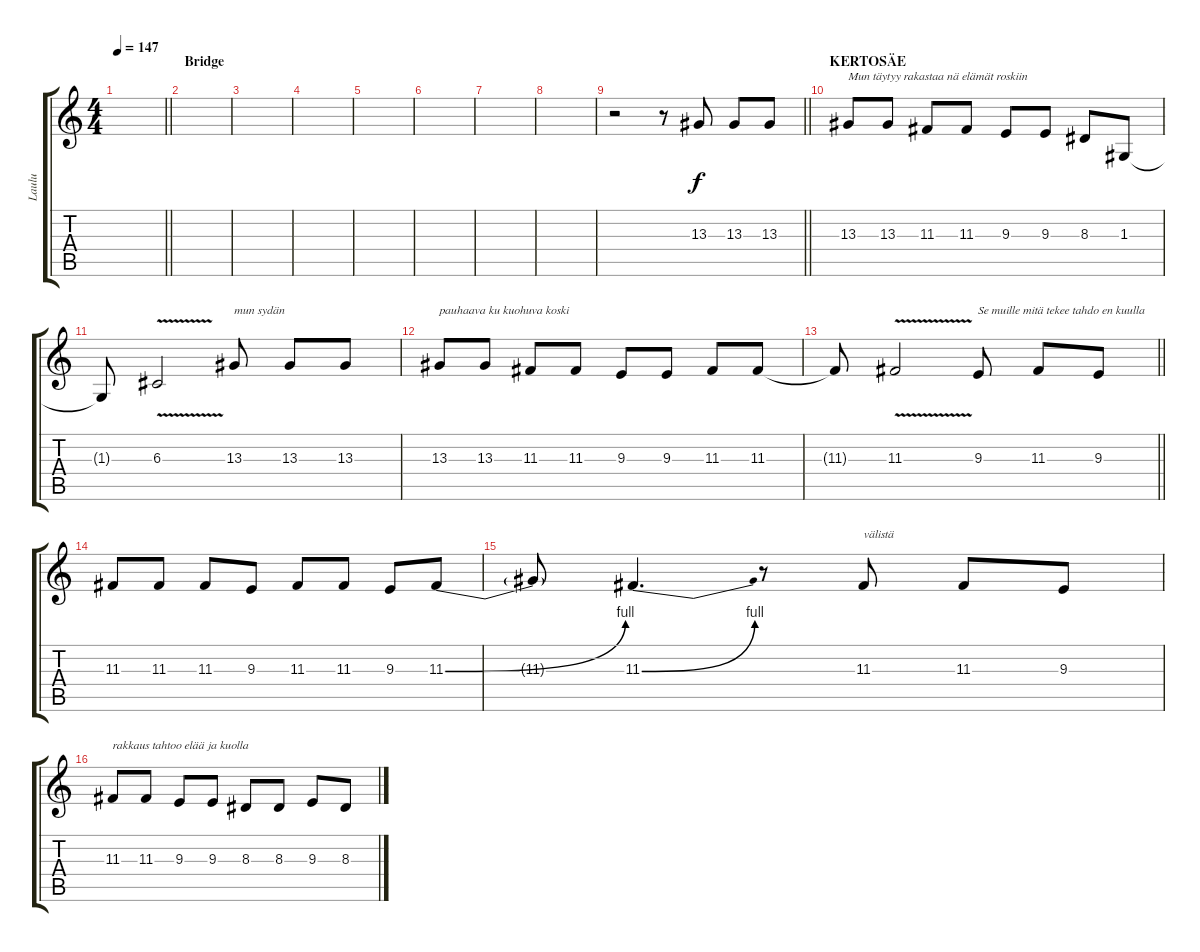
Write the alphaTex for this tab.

\track ("Laulu" "Laulu") {instrument flute}
\staff {score tabs}
\tuning (E4 B3 G3 D3 A2 E2) {hide}
\ts (4 4)
\tempo 147
\clef g2
\barLineRight lightlight
\ks c
|
\section ("" "Bridge")
|
|
|
|
|
|
|
\barLineRight lightlight
r.2 r.8 13.3.8 13.3.8 13.3.8 |
\section ("" "KERTOSÄE")
13.3.8{txt "Mun täytyy rakastaa nä elämät roskiin"} 13.3.8 11.3.8 11.3.8 9.3.8 9.3.8 8.3.8 1.3.8 |
1.3{t}.8 6.3{v}.2 13.3.8{txt "mun sydän"} 13.3.8 13.3.8 |
13.3.8{txt "pauhaava ku kuohuva koski"} 13.3.8 11.3.8 11.3.8 9.3.8 9.3.8 11.3.8 11.3.8 |
\barLineRight lightlight
11.3{t}.8 11.3{v}.2 9.3.8{txt "Se muille mitä tekee tahdo en kuulla"} 11.3.8 9.3.8 |
11.3.8 11.3.8 11.3.8 9.3.8 11.3.8 11.3.8 9.3.8 11.3{be (bend 0 0 60 4)}.8 |
11.3{t}.8 11.3{be (bend 0 0 60 4)}.4{d} r.8 11.3.8{txt "välistä"} 11.3.8 9.3.8 |
11.3.8{txt "rakkaus tahtoo elää ja kuolla"} 11.3.8 9.3.8 9.3.8 8.3.8 8.3.8 9.3.8 8.3.8
